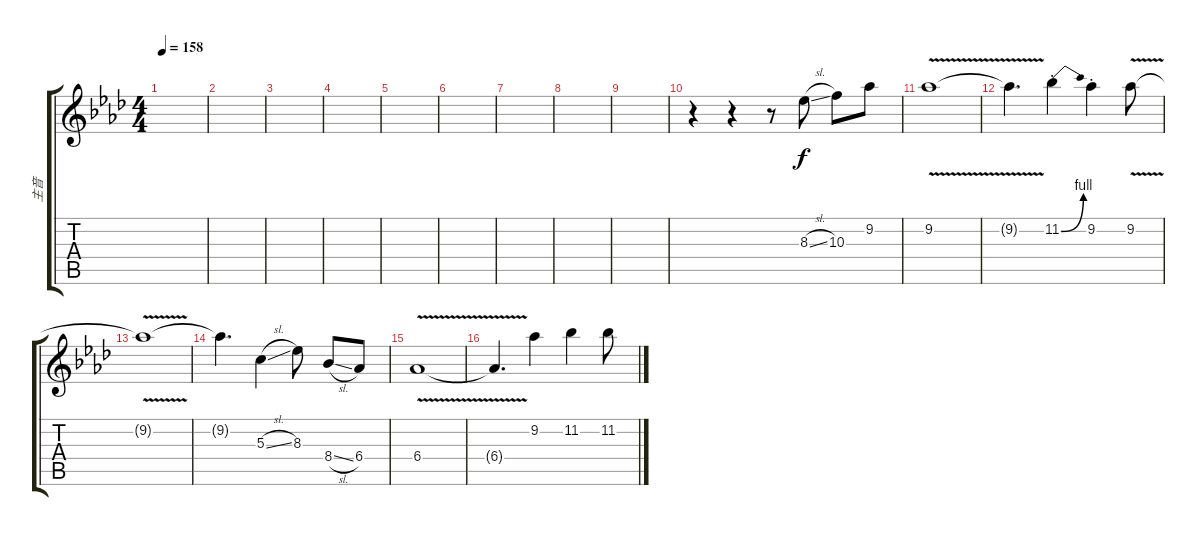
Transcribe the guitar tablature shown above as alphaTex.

\track ("主音" "主音") {instrument distortionguitar}
\staff {score tabs}
\tuning (E4 B3 G3 D3 A2 E2) {hide}
\ts (4 4)
\tempo 158
\clef g2
\ks ab
|
|
|
|
|
|
|
|
|
r.4 r.4 r.8 8.3{sl}.8 10.3.8 9.2.8 |
9.2{v}.1 |
9.2{v t}.4{d} 11.2{be (bend 0 0 60 4) st}.4 9.2{st}.4 9.2{v}.8 |
9.2{t}.1 |
9.2{t}.4{d} 5.3{sl}.4 8.3.8 8.4{sl}.8 6.4.8{txt ""} |
6.4{v}.1 |
6.4{v t}.4{d} 9.2.4 11.2.4 11.2{sl}.8
